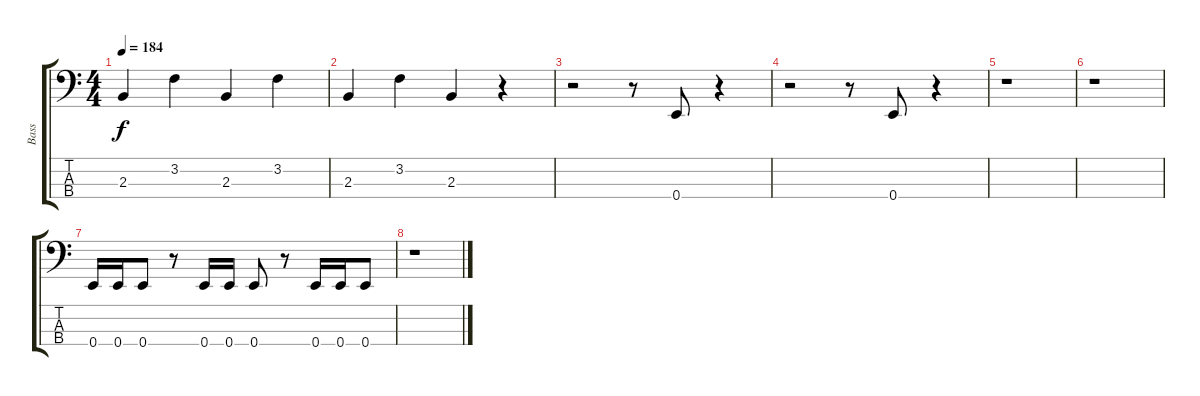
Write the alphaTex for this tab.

\track ("Bass" "Bass") {instrument electricbassfinger}
\staff {score tabs}
\tuning (G2 D2 A1 E1) {hide}
\ts (4 4)
\tempo 184
\clef f4
\ks c
2.3.4{dy f} 3.2.4 2.3.4 3.2.4 |
2.3.4 3.2.4 2.3.4 r.4 |
r.2 r.8 0.4.8 r.4 |
r.2 r.8 0.4.8 r.4 |
r.1 |
r.1 |
0.4.16 0.4.16 0.4.8 r.8 0.4.16 0.4.16 0.4.8 r.8 0.4.16 0.4.16 0.4.8 |
r.1
